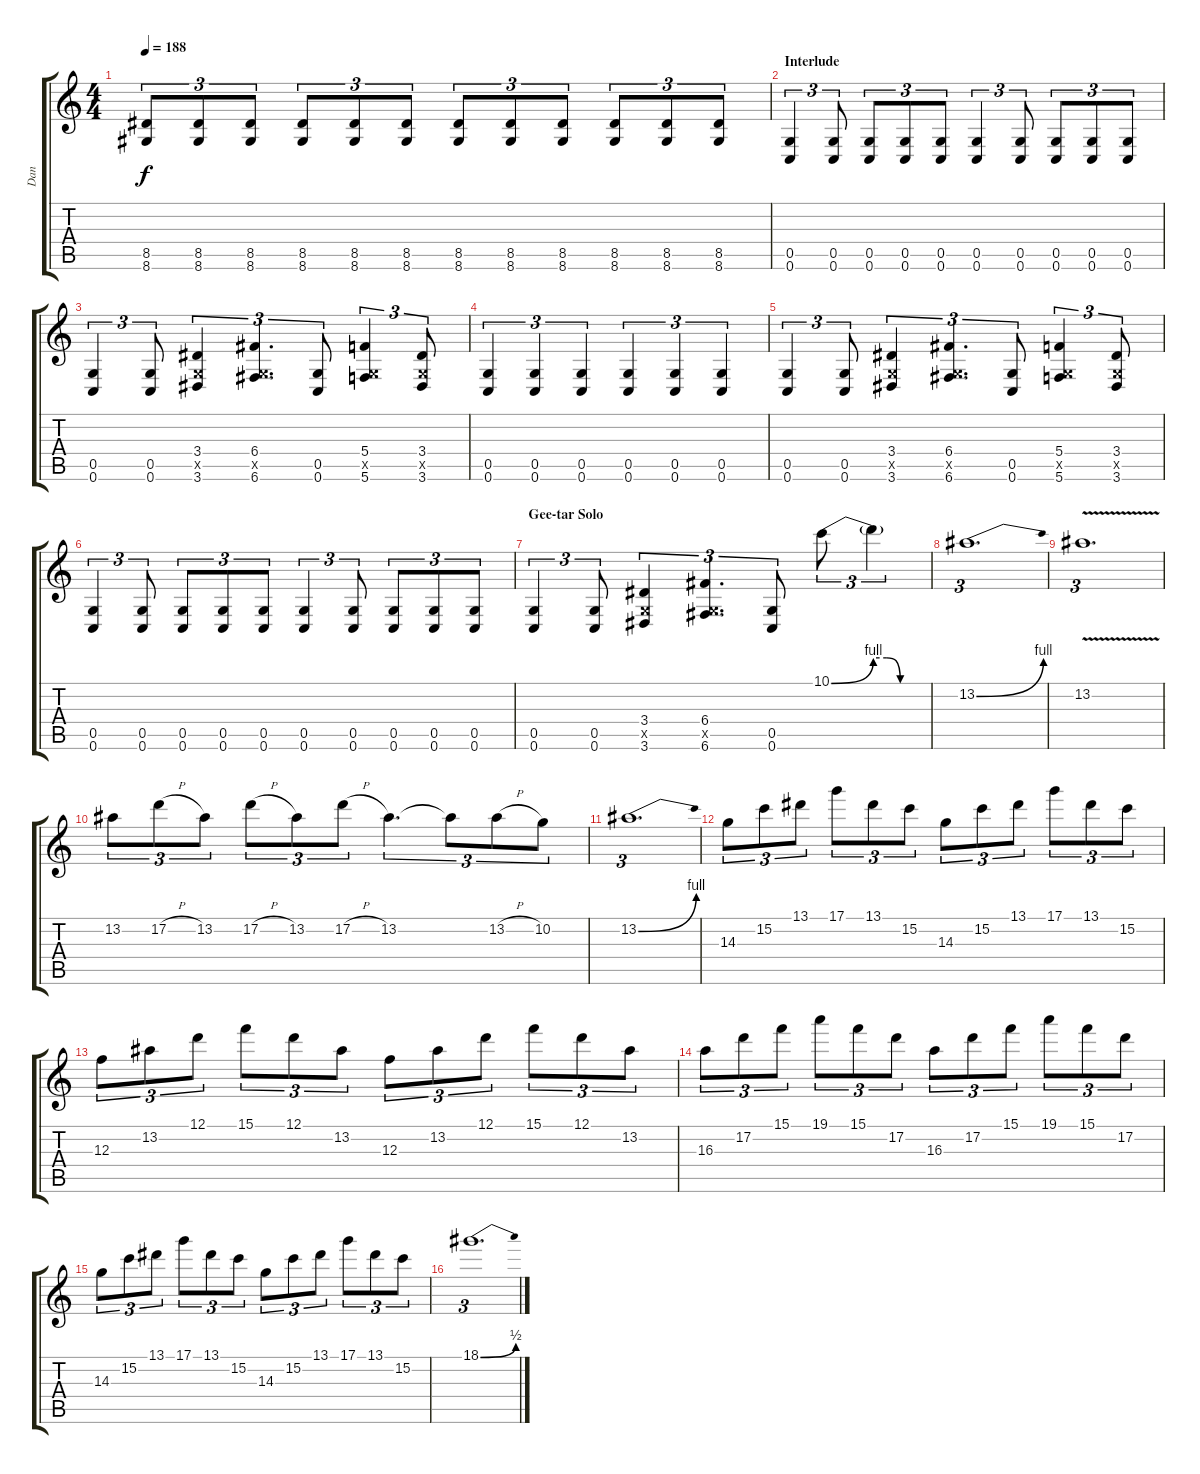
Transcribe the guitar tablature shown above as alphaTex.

\track ("Dan" "Dan") {instrument distortionguitar}
\staff {score tabs}
\tuning (D4 A3 F3 C3 G2 C2) {hide}
\ts (4 4)
\tempo 188
\clef g2
\ks c
(8.5 8.6).8{tu (3 2) dy f} (8.5 8.6).8{tu (3 2)} (8.5 8.6).8{tu (3 2)} (8.5 8.6).8{tu (3 2)} (8.5 8.6).8{tu (3 2)} (8.5 8.6).8{tu (3 2)} (8.5 8.6).8{tu (3 2)} (8.5 8.6).8{tu (3 2)} (8.5 8.6).8{tu (3 2)} (8.5 8.6).8{tu (3 2)} (8.5 8.6).8{tu (3 2)} (8.5 8.6).8{tu (3 2)} |
\section ("" "Interlude")
(0.5 0.6).4{tu (3 2)} (0.5 0.6).8{tu (3 2)} (0.5 0.6).8{tu (3 2)} (0.5 0.6).8{tu (3 2)} (0.5 0.6).8{tu (3 2)} (0.5 0.6).4{tu (3 2)} (0.5 0.6).8{tu (3 2)} (0.5 0.6).8{tu (3 2)} (0.5 0.6).8{tu (3 2)} (0.5 0.6).8{tu (3 2)} |
(0.5 0.6).4{tu (3 2)} (0.5 0.6).8{tu (3 2)} (3.4 0.5{x} 3.6).4{tu (3 2)} (6.4 0.5{x} 6.6).4{d tu (3 2)} (0.5 0.6).8{tu (3 2)} (5.4 0.5{x} 5.6).4{tu (3 2)} (3.4 0.5{x} 3.6).8{tu (3 2)} |
(0.5 0.6).4{tu (3 2)} (0.5 0.6).4{tu (3 2)} (0.5 0.6).4{tu (3 2)} (0.5 0.6).4{tu (3 2)} (0.5 0.6).4{tu (3 2)} (0.5 0.6).4{tu (3 2)} |
(0.5 0.6).4{tu (3 2)} (0.5 0.6).8{tu (3 2)} (3.4 0.5{x} 3.6).4{tu (3 2)} (6.4 0.5{x} 6.6).4{d tu (3 2)} (0.5 0.6).8{tu (3 2)} (5.4 0.5{x} 5.6).4{tu (3 2)} (3.4 0.5{x} 3.6).8{tu (3 2)} |
(0.5 0.6).4{tu (3 2)} (0.5 0.6).8{tu (3 2)} (0.5 0.6).8{tu (3 2)} (0.5 0.6).8{tu (3 2)} (0.5 0.6).8{tu (3 2)} (0.5 0.6).4{tu (3 2)} (0.5 0.6).8{tu (3 2)} (0.5 0.6).8{tu (3 2)} (0.5 0.6).8{tu (3 2)} (0.5 0.6).8{tu (3 2)} |
\section ("" "Gee-tar Solo")
(0.5 0.6).4{tu (3 2)} (0.5 0.6).8{tu (3 2)} (3.4 0.5{x} 3.6).4{tu (3 2)} (6.4 0.5{x} 6.6).4{d tu (3 2)} (0.5 0.6).8{tu (3 2)} 10.1{be (bend 0 0 60 4)}.8{tu (3 2)} 10.1{be (custom 0 4 15 4 30 0 60 0) t}.4{tu (3 2)} |
13.2{be (bend 0 0 60 4)}.1{d tu (3 2)} |
13.2{v}.1{d tu (3 2)} |
13.2.8{tu (3 2)} 17.2{h}.8{tu (3 2)} 13.2.8{tu (3 2)} 17.2{h}.8{tu (3 2)} 13.2.8{tu (3 2)} 17.2{h}.8{tu (3 2)} 13.2.4{d tu (3 2)} 13.2{t}.8{tu (3 2)} 13.2{h}.8{tu (3 2)} 10.2.8{tu (3 2)} |
13.2{be (bend 0 0 60 4)}.1{d tu (3 2)} |
14.3.8{tu (3 2)} 15.2.8{tu (3 2)} 13.1.8{tu (3 2)} 17.1.8{tu (3 2)} 13.1.8{tu (3 2)} 15.2.8{tu (3 2)} 14.3.8{tu (3 2)} 15.2.8{tu (3 2)} 13.1.8{tu (3 2)} 17.1.8{tu (3 2)} 13.1.8{tu (3 2)} 15.2.8{tu (3 2)} |
12.3.8{tu (3 2)} 13.2.8{tu (3 2)} 12.1.8{tu (3 2)} 15.1.8{tu (3 2)} 12.1.8{tu (3 2)} 13.2.8{tu (3 2)} 12.3.8{tu (3 2)} 13.2.8{tu (3 2)} 12.1.8{tu (3 2)} 15.1.8{tu (3 2)} 12.1.8{tu (3 2)} 13.2.8{tu (3 2)} |
16.3.8{tu (3 2)} 17.2.8{tu (3 2)} 15.1.8{tu (3 2)} 19.1.8{tu (3 2)} 15.1.8{tu (3 2)} 17.2.8{tu (3 2)} 16.3.8{tu (3 2)} 17.2.8{tu (3 2)} 15.1.8{tu (3 2)} 19.1.8{tu (3 2)} 15.1.8{tu (3 2)} 17.2.8{tu (3 2)} |
14.3.8{tu (3 2)} 15.2.8{tu (3 2)} 13.1.8{tu (3 2)} 17.1.8{tu (3 2)} 13.1.8{tu (3 2)} 15.2.8{tu (3 2)} 14.3.8{tu (3 2)} 15.2.8{tu (3 2)} 13.1.8{tu (3 2)} 17.1.8{tu (3 2)} 13.1.8{tu (3 2)} 15.2.8{tu (3 2)} |
18.1{be (bend 0 0 60 2)}.1{d tu (3 2)}
